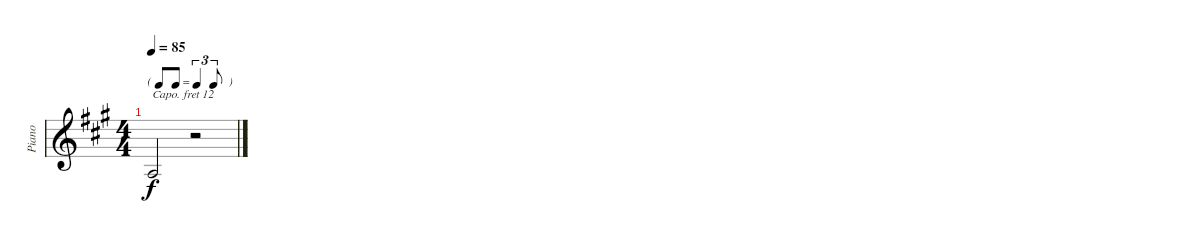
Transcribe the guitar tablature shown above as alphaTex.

\track ("Piano" "Piano") {instrument brightacousticpiano}
\staff {score}
\capo 12
\tuning (E4 B3 G3 D3 A2 E2) {hide}
\ts (4 4)
\tf triplet8th
\tempo 85
\clef g2
\ks a
0.5.2{dy f} r.2
